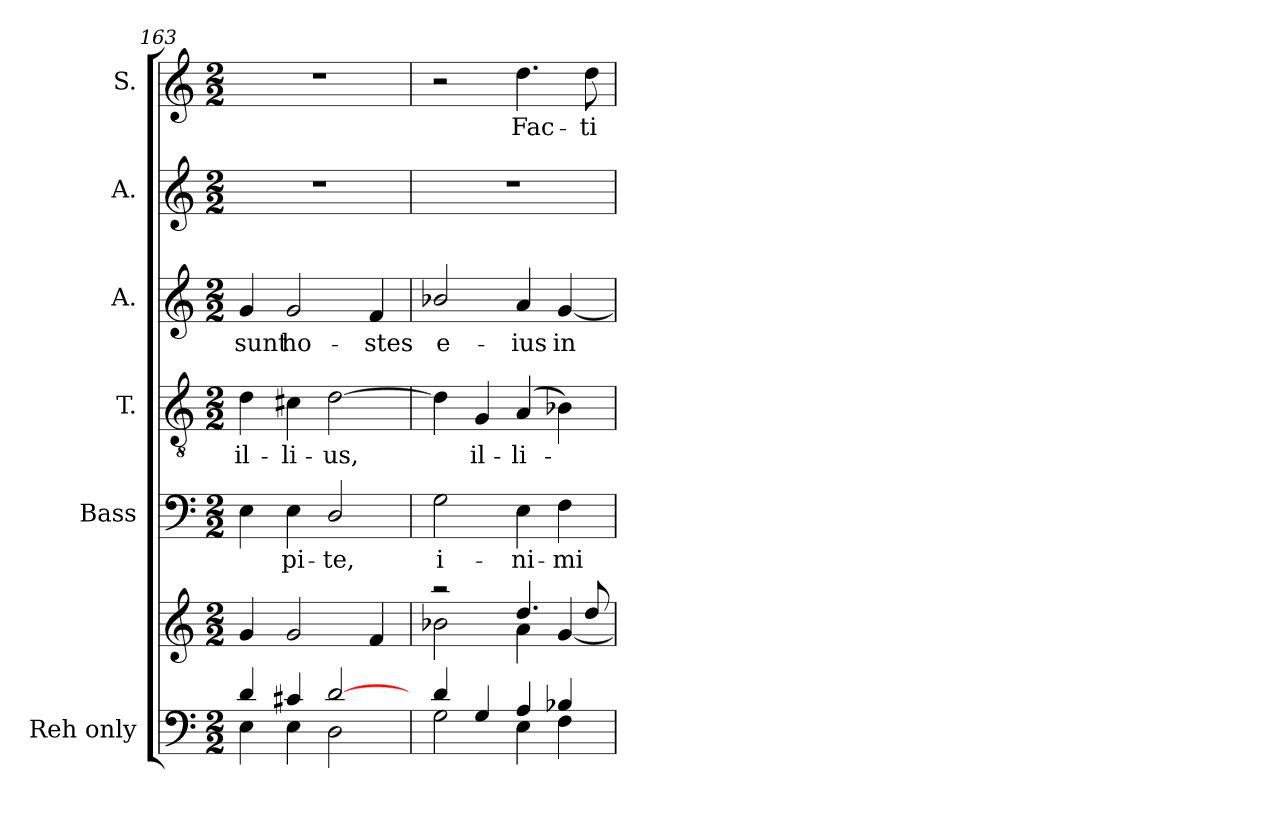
**kern	**kern	**kern	**text	**kern	**text	**kern	**text	**kern	**kern	**text
*part6	*part6	*part5	*part5	*part4	*part4	*part3	*part3	*part2	*part1	*part1
*staff7	*staff6	*staff5	*staff5	*staff4	*staff4	*staff3	*staff3	*staff2	*staff1	*staff1
*I"Reh only	*	*I"Bass	*	*I"T.	*	*I"A.	*	*I"A.	*I"S.	*
*	*	*I'B.	*	*	*	*	*	*	*	*
*clefF4	*clefG2	*clefF4	*	*clefGv2	*	*clefG2	*	*clefG2	*clefG2	*
*	*	*	*	*	*	*ITrd7c12	*	*ITrd7c12	*	*
*k[]	*k[]	*k[]	*	*k[]	*	*k[]	*	*k[]	*k[]	*
*C:	*C:	*C:	*	*C:	*	*C:	*	*C:	*C:	*
*M2/2	*M2/2	*M2/2	*	*M2/2	*	*M2/2	*	*M2/2	*M2/2	*
=163	=163	=163	=163	=163	=163	=163	=163	=163	=163	=163
*^	*	*	*	*	*	*	*	*	*	*
!	!	!	!	!	!	!LO:LY:b	!	!LO:LY:b	!	!	!
4d/	4E\	4g/	4E\	.	4d\	il-	4G/	sunt	1r	1r	.
!	!	!	!	!LO:LY:b	!	!LO:LY:b	!	!LO:LY:b	!	!	!
4c#X/	4E\	2g/	4E\	-pi-	4c#X\	-li-	2G/	ho-	.	.	.
!	!	!	!	!LO:LY:b	!	!LO:LY:b	!	!	!	!	!
[>2d/	2D\	.	2D/	-te,	[<2d\	-us,	.	.	.	.	.
!	!	!	!	!	!	!	!	!LO:LY:b	!	!	!
.	.	4f/	.	.	.	.	4F/	-stes	.	.	.
!!LO:PB:g=z
=164	=164	=164	=164	=164	=164	=164	=164	=164	=164	=164	=164
*	*	*^	*	*	*	*	*	*	*	*	*
!	!	!	!	!	!LO:LY:b	!	!	!	!LO:LY:b	!	!	!
2G\	4d/	2raa	2b-X\	2G\	i-	4d\]	.	2B-X/	e-	1r	2r	.
!	!	!	!	!	!	!	!LO:LY:b	!	!	!	!	!
.	4G/	.	.	.	.	4G/	il-	.	.	.	.	.
!	!	!	!	!	!LO:LY:b	!	!LO:LY:b	!	!LO:LY:b	!	!	!LO:LY:b
4E\	4A/	4.dd/	4a\	4E\	-ni-	(<4A/	-li-	4A/	-ius	.	4.dd\	Fac-
!	!	!	!	!	!LO:LY:b	!	!	!	!LO:LY:b	!	!	!
4F\	4B-X/	.	[<4g/	4F\	-mi-	4B-X\)	.	[<4G/	in	.	.	.
!	!	!	!	!	!	!	!	!	!	!	!	!LO:LY:b
.	.	8dd/	.	.	.	.	.	.	.	.	8dd\	-ti
*v	*v	*	*	*	*	*	*	*	*	*	*	*
*	*v	*v	*	*	*	*	*	*	*	*	*
=	=	=	=	=	=	=	=	=	=	=
*-	*-	*-	*-	*-	*-	*-	*-	*-	*-	*-
